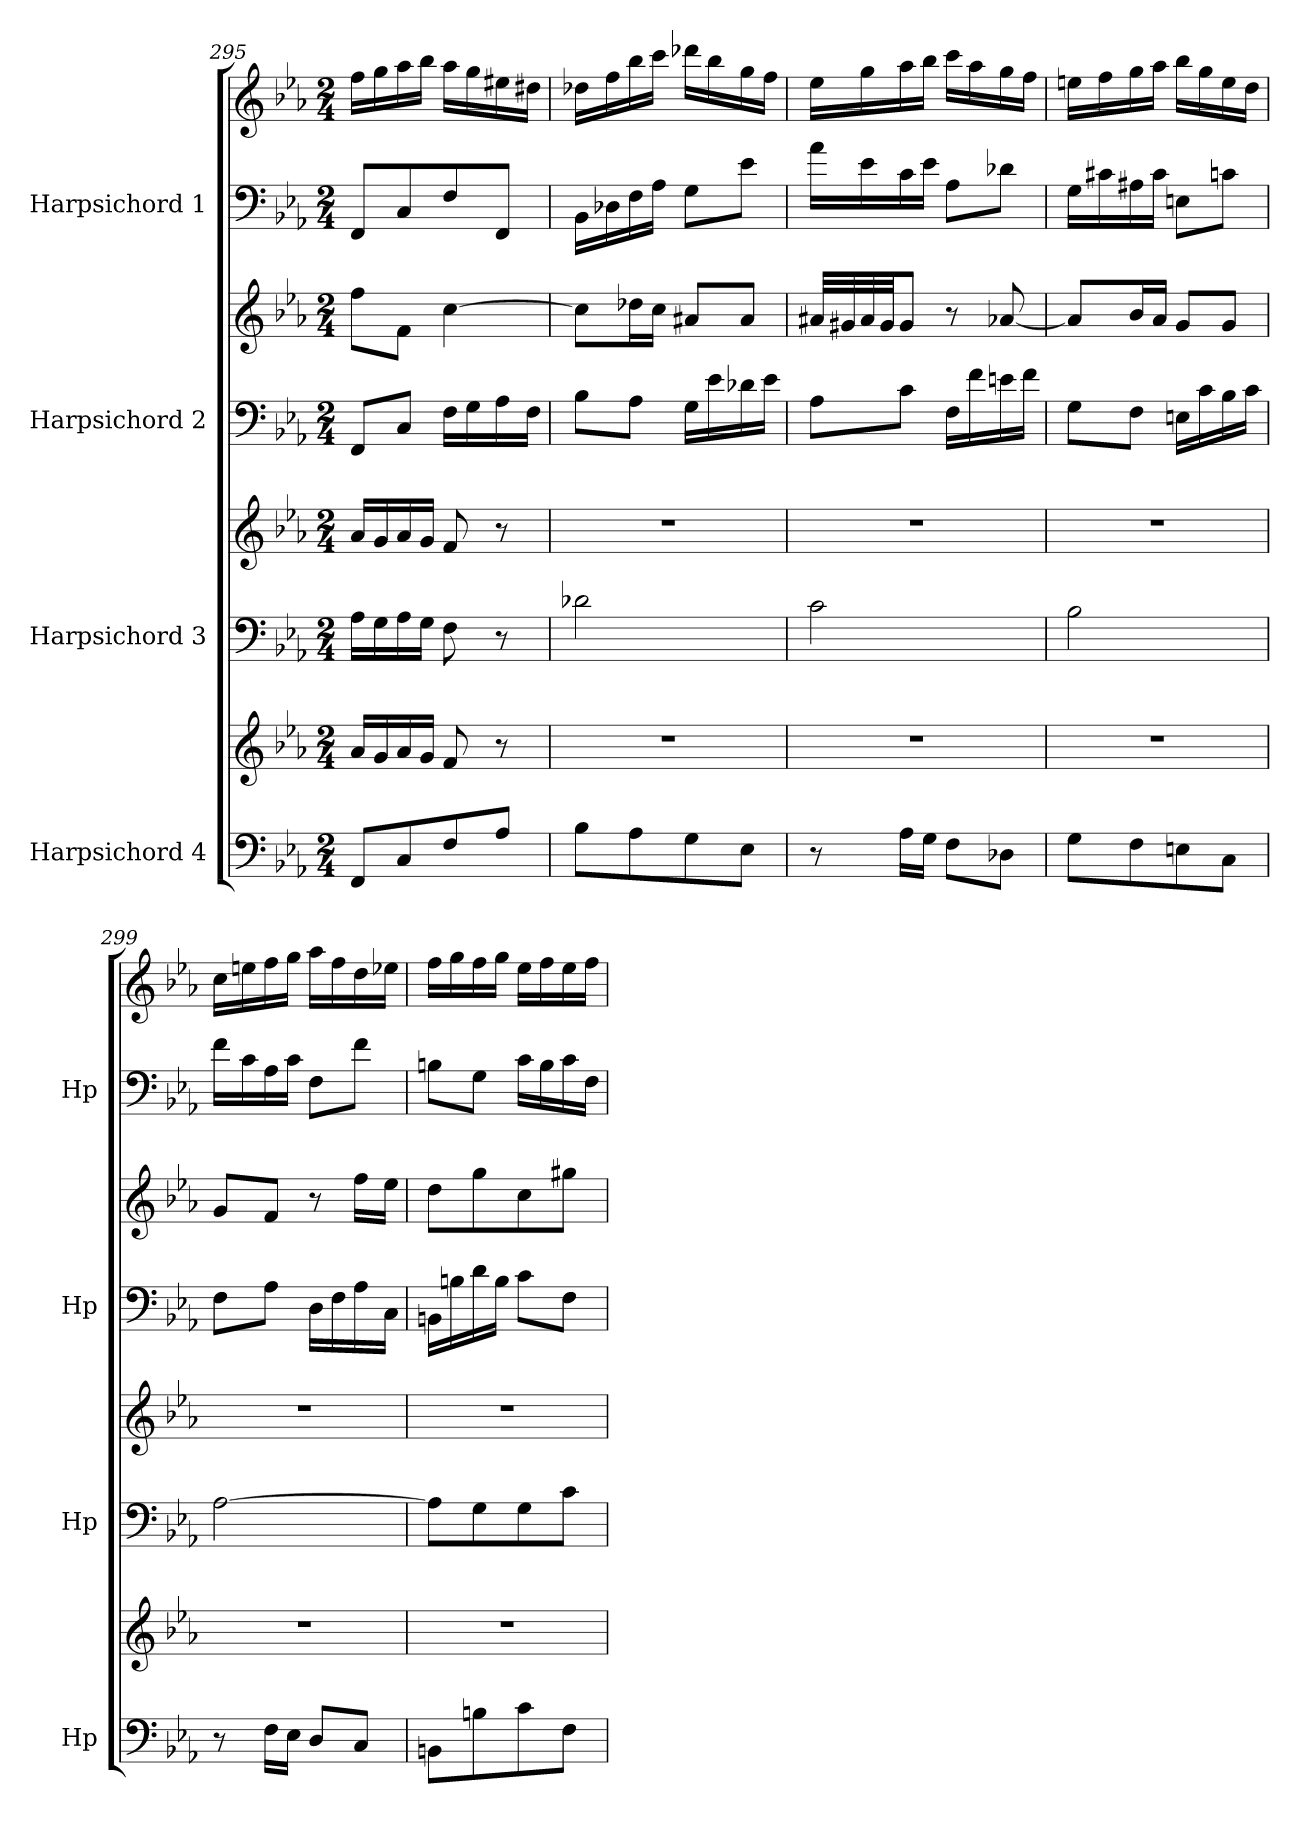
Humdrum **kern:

**kern	**kern	**kern	**kern	**kern	**kern	**kern	**kern
*part4	*part4	*part3	*part3	*part2	*part2	*part1	*part1
*staff8	*staff7	*staff6	*staff5	*staff4	*staff3	*staff2	*staff1
*I"Harpsichord 4	*	*I"Harpsichord 3	*	*I"Harpsichord 2	*	*I"Harpsichord 1	*
*I'Hp	*	*I'Hp	*	*I'Hp	*	*I'Hp	*
!!LO:PB:g=z
*clefF4	*clefG2	*clefF4	*clefG2	*clefF4	*clefG2	*clefF4	*clefG2
*k[b-e-a-]	*k[b-e-a-]	*k[b-e-a-]	*k[b-e-a-]	*k[b-e-a-]	*k[b-e-a-]	*k[b-e-a-]	*k[b-e-a-]
*M2/4	*M2/4	*M2/4	*M2/4	*M2/4	*M2/4	*M2/4	*M2/4
=295	=295	=295	=295	=295	=295	=295	=295
8FF/L	16a-/LL	16A-\LL	16a-/LL	8FF/L	8ff\L	8FF/L	16ff\LL
.	16g/	16G\	16g/	.	.	.	16gg\
8C/	16a-/	16A-\	16a-/	8C/J	8f\J	8C/	16aa-\
.	16g/JJ	16G\JJ	16g/JJ	.	.	.	16bb-\JJ
8F/	8f/	8F\	8f/	16F\LL	[4cc\	8F/	16aa-\LL
.	.	.	.	16G\	.	.	16gg\
8A-/J	8r	8r	8r	16A-\	.	8FF/J	16ee#X\
.	.	.	.	16F\JJ	.	.	16dd#X\JJ
=296	=296	=296	=296	=296	=296	=296	=296
8B-\L	2r	2d-X\	2r	8B-\L	8cc\L]	16BB-\LL	16dd-X\LL
.	.	.	.	.	.	16D-X\	16ff\
8A-\	.	.	.	8A-\J	16dd-X\L	16F\	16bb-\
.	.	.	.	.	16cc\JJ	16A-\JJ	16ccc\JJ
8G\	.	.	.	16G\LL	8a#X/L	8G\L	16ddd-X\LL
.	.	.	.	16e-\	.	.	16bb-\
8E-\J	.	.	.	16d-X\	8a#/J	8e-\J	16gg\
.	.	.	.	16e-\JJ	.	.	16ff\JJ
=297	=297	=297	=297	=297	=297	=297	=297
8r	2r	2c\	2r	8A-\L	32a#X/LLL	16a-\LL	16ee-\LL
.	.	.	.	.	32g#X/	.	.
.	.	.	.	.	32a#/	16e-\	16gg\
.	.	.	.	.	32g#/JJ	.	.
16A-\LL	.	.	.	8c\J	8g#/J	16c\	16aa-\
16G\JJ	.	.	.	.	.	16e-\JJ	16bb-\JJ
8F\L	.	.	.	16F\LL	8r	8A-\L	16ccc\LL
.	.	.	.	16f\	.	.	16aa-\
8D-X\J	.	.	.	16en\	[8a-X/	8d-X\J	16gg\
.	.	.	.	16f\JJ	.	.	16ff\JJ
=298	=298	=298	=298	=298	=298	=298	=298
8G\L	2r	2B-\	2r	8G\L	8a-/L]	16G\LL	16een\LL
.	.	.	.	.	.	16c#X\	16ff\
8F\	.	.	.	8F\J	16b-/L	16A#X\	16gg\
.	.	.	.	.	16a-/JJ	16c#\JJ	16aa-\JJ
8En\	.	.	.	16En\LL	8g/L	8En\L	16bb-\LL
.	.	.	.	16c\	.	.	16gg\
8C\J	.	.	.	16B-\	8g/J	8cn\J	16ee\
.	.	.	.	16c\JJ	.	.	16dd\JJ
!!LO:PB:g=z
=299	=299	=299	=299	=299	=299	=299	=299
8r	2r	[2A-\	2r	8F\L	8g/L	16f\LL	16cc\LL
.	.	.	.	.	.	16c\	16een\
16F\LL	.	.	.	8A-\J	8f/J	16A-\	16ff\
16E-\JJ	.	.	.	.	.	16c\JJ	16gg\JJ
8D/L	.	.	.	16D\LL	8r	8F\L	16aa-\LL
.	.	.	.	16F\	.	.	16ff\
8C/J	.	.	.	16A-\	16ff\LL	8f\J	16dd\
.	.	.	.	16C\JJ	16ee-\JJ	.	16ee-X\JJ
=300	=300	=300	=300	=300	=300	=300	=300
8BBn\L	2r	8A-\L]	2r	16BBn\LL	8dd\L	8Bn\L	16ff\LL
.	.	.	.	16Bn\	.	.	16gg\
8Bn\	.	8G\	.	16d\	8gg\	8G\J	16ff\
.	.	.	.	16B\JJ	.	.	16gg\JJ
8c\	.	8G\	.	8c\L	8cc\	16c\LL	16ee-\LL
.	.	.	.	.	.	16B\	16ff\
8F\J	.	8c\J	.	8F\J	8gg#X\J	16c\	16ee-\
.	.	.	.	.	.	16F\JJ	16ff\JJ
=	=	=	=	=	=	=	=
*-	*-	*-	*-	*-	*-	*-	*-
